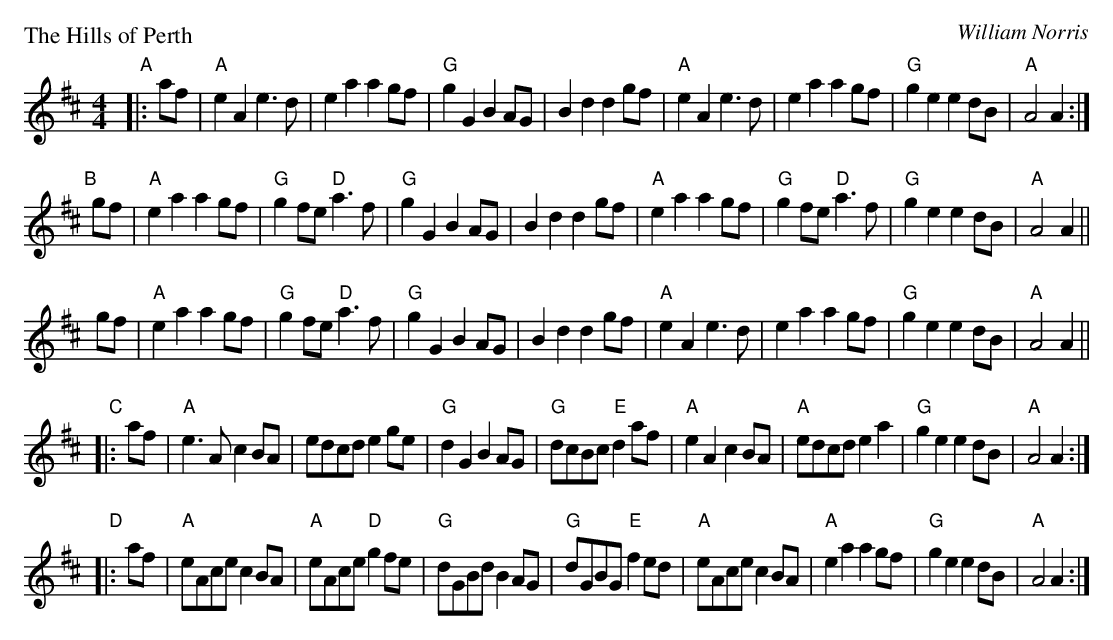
X:1
P: The Hills of Perth
C: William Norris
M: 4/4
L: 1/8
K: Amix
"A"|: af |\
"A"e2 A2 e3 d | e2 a2 a2 gf | "G"g2 G2 B2 AG | B2 d2 d2 gf |\
"A"e2 A2 e3 d | e2 a2 a2 gf | "G"g2 e2 e2 dB | "A"A4 A2 :|
"B"[|] gf |\
"A"e2 a2 a2 gf | "G"g2 fe "D"a3 f | "G"g2 G2 B2 AG | B2 d2 d2 gf |\
"A"e2 a2 a2 gf | "G"g2 fe "D"a3 f | "G"g2 e2 e2 dB | "A"A4 A2 ||
gf |\
"A"e2 a2 a2 gf | "G"g2 fe "D"a3 f | "G"g2 G2 B2 AG | B2 d2 d2 gf |\
"A"e2 A2 e3 d | e2 a2 a2 gf | "G"g2 e2 e2 dB | "A"A4 A2 ||
"C"|: af |\
"A"e3 A c2 BA | edcd e2 ge | "G"d2 G2 B2 AG | "G"dcBc "E"d2 af |\
"A"e2 A2 c2 BA | "A"edcd e2 a2 | "G"g2 e2 e2 dB | "A"A4 A2 :|
"D"|: af |\
"A"eAce c2 BA | "A"eAce "D"g2 fe | "G"dGBd B2 AG | "G"dGBG "E"f2 ed |\
"A"eAce c2 BA | "A"e2 a2 a2 gf | "G"g2 e2 e2 dB | "A"A4 A2 :|
